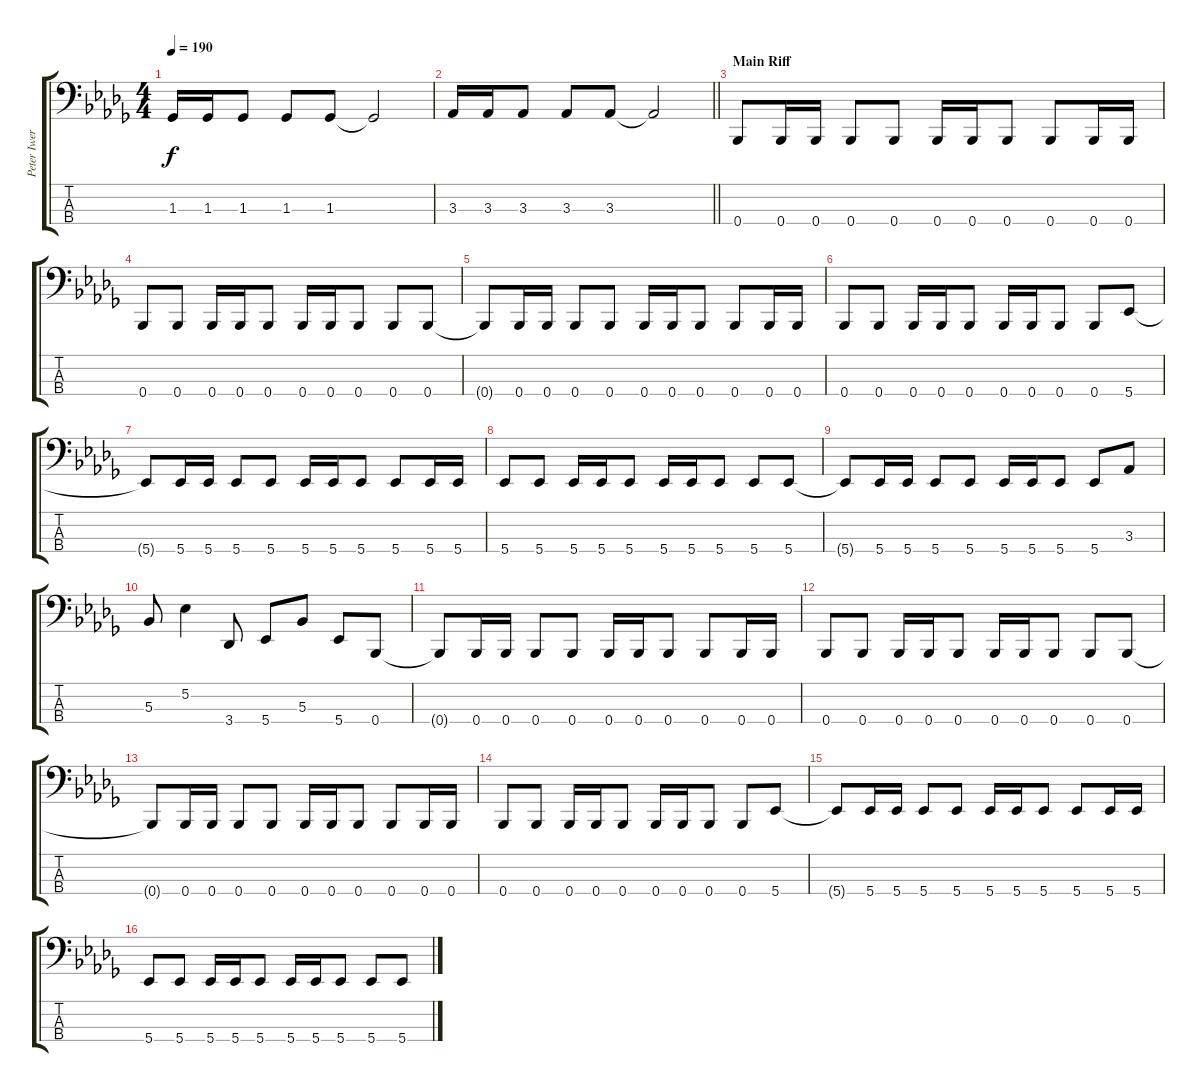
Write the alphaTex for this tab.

\track ("Peter Iwers" "Peter Iwer") {instrument electricbassfinger}
\staff {score tabs}
\tuning (Eb2 Bb1 F1 Bb0) {hide}
\ts (4 4)
\tempo 190
\clef f4
\ks db
1.3.16{dy f} 1.3.16 1.3.8 1.3.8 1.3.8 1.3{t}.2 |
\barLineRight lightlight
3.3.16 3.3.16 3.3.8 3.3.8 3.3.8 3.3{t}.2 |
\section ("" "Main Riff")
0.4.8 0.4.16 0.4.16 0.4.8 0.4.8 0.4.16 0.4.16 0.4.8 0.4.8 0.4.16 0.4.16 |
0.4.8 0.4.8 0.4.16 0.4.16 0.4.8 0.4.16 0.4.16 0.4.8 0.4.8 0.4.8 |
0.4{t}.8 0.4.16 0.4.16 0.4.8 0.4.8 0.4.16 0.4.16 0.4.8 0.4.8 0.4.16 0.4.16 |
0.4.8 0.4.8 0.4.16 0.4.16 0.4.8 0.4.16 0.4.16 0.4.8 0.4.8 5.4.8 |
5.4{t}.8 5.4.16 5.4.16 5.4.8 5.4.8 5.4.16 5.4.16 5.4.8 5.4.8 5.4.16 5.4.16 |
5.4.8 5.4.8 5.4.16 5.4.16 5.4.8 5.4.16 5.4.16 5.4.8 5.4.8 5.4.8 |
5.4{t}.8 5.4.16 5.4.16 5.4.8 5.4.8 5.4.16 5.4.16 5.4.8 5.4.8 3.3.8 |
5.3.8 5.2.4 3.4.8 5.4.8 5.3.8 5.4.8 0.4.8 |
0.4{t}.8 0.4.16 0.4.16 0.4.8 0.4.8 0.4.16 0.4.16 0.4.8 0.4.8 0.4.16 0.4.16 |
0.4.8 0.4.8 0.4.16 0.4.16 0.4.8 0.4.16 0.4.16 0.4.8 0.4.8 0.4.8 |
0.4{t}.8 0.4.16 0.4.16 0.4.8 0.4.8 0.4.16 0.4.16 0.4.8 0.4.8 0.4.16 0.4.16 |
0.4.8 0.4.8 0.4.16 0.4.16 0.4.8 0.4.16 0.4.16 0.4.8 0.4.8 5.4.8 |
5.4{t}.8 5.4.16 5.4.16 5.4.8 5.4.8 5.4.16 5.4.16 5.4.8 5.4.8 5.4.16 5.4.16 |
5.4.8 5.4.8 5.4.16 5.4.16 5.4.8 5.4.16 5.4.16 5.4.8 5.4.8 5.4.8
